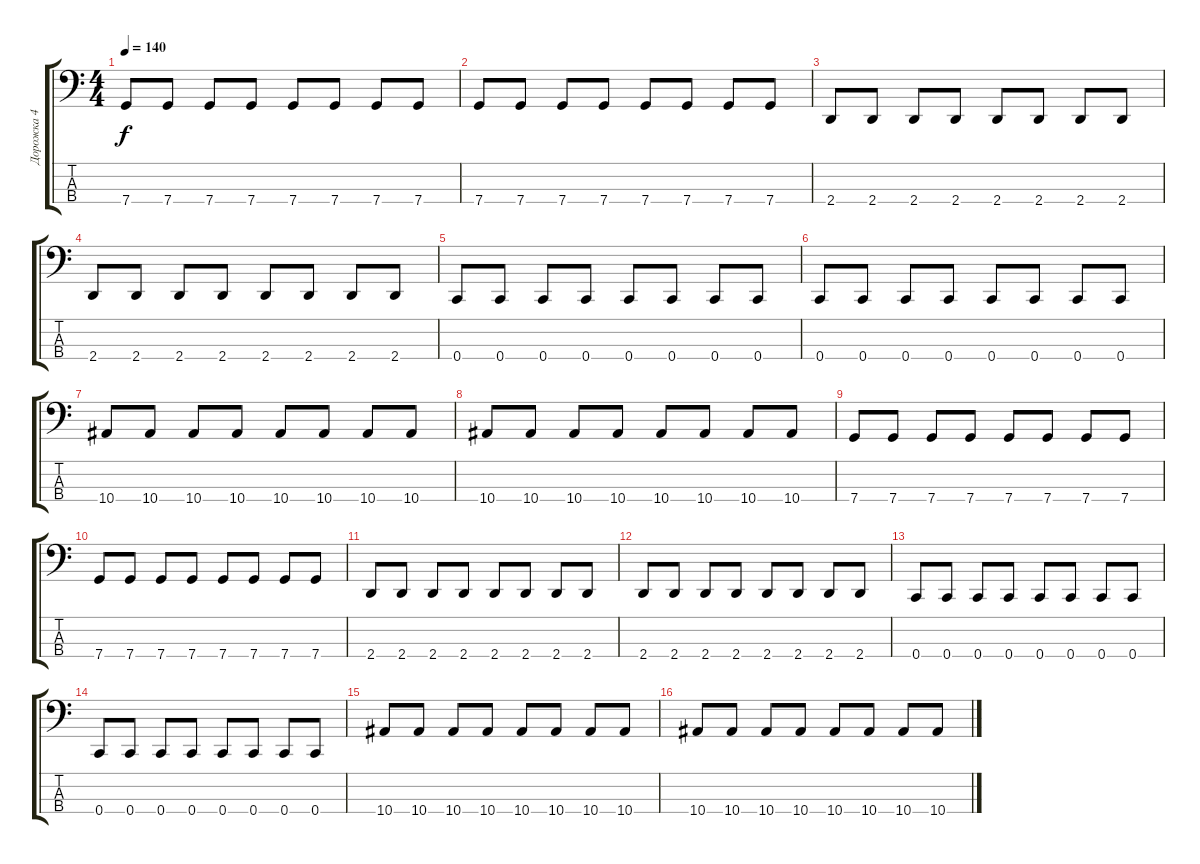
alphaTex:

\track ("Дорожка 4" "Дорожка 4") {instrument electricbassfinger}
\staff {score tabs}
\tuning (F2 C2 G1 C1) {hide}
\ts (4 4)
\tempo 140
\clef f4
\ks c
7.4.8{dy f} 7.4.8 7.4.8 7.4.8 7.4.8 7.4.8 7.4.8 7.4.8 |
7.4.8 7.4.8 7.4.8 7.4.8 7.4.8 7.4.8 7.4.8 7.4.8 |
2.4.8 2.4.8 2.4.8 2.4.8 2.4.8 2.4.8 2.4.8 2.4.8 |
2.4.8 2.4.8 2.4.8 2.4.8 2.4.8 2.4.8 2.4.8 2.4.8 |
0.4.8 0.4.8 0.4.8 0.4.8 0.4.8 0.4.8 0.4.8 0.4.8 |
0.4.8 0.4.8 0.4.8 0.4.8 0.4.8 0.4.8 0.4.8 0.4.8 |
10.4.8 10.4.8 10.4.8 10.4.8 10.4.8 10.4.8 10.4.8 10.4.8 |
10.4.8 10.4.8 10.4.8 10.4.8 10.4.8 10.4.8 10.4.8 10.4.8 |
7.4.8 7.4.8 7.4.8 7.4.8 7.4.8 7.4.8 7.4.8 7.4.8 |
7.4.8 7.4.8 7.4.8 7.4.8 7.4.8 7.4.8 7.4.8 7.4.8 |
2.4.8 2.4.8 2.4.8 2.4.8 2.4.8 2.4.8 2.4.8 2.4.8 |
2.4.8 2.4.8 2.4.8 2.4.8 2.4.8 2.4.8 2.4.8 2.4.8 |
0.4.8 0.4.8 0.4.8 0.4.8 0.4.8 0.4.8 0.4.8 0.4.8 |
0.4.8 0.4.8 0.4.8 0.4.8 0.4.8 0.4.8 0.4.8 0.4.8 |
10.4.8 10.4.8 10.4.8 10.4.8 10.4.8 10.4.8 10.4.8 10.4.8 |
10.4.8 10.4.8 10.4.8 10.4.8 10.4.8 10.4.8 10.4.8 10.4.8
